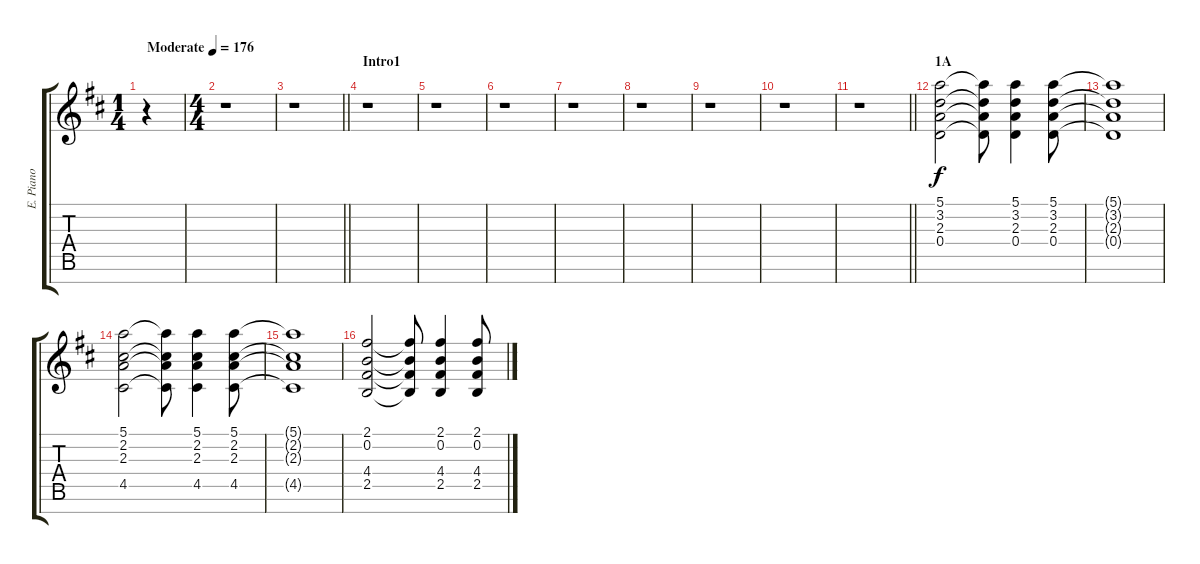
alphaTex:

\track ("E. Piano" "E. Piano") {instrument acousticgrandpiano}
\staff {score tabs}
\tuning (E5 B4 G4 D4 A3 E3 B2) {hide}
\ts (1 4)
\tempo (176 "Moderate")
\clef g2
\ks d
r.4{dy f instrument acousticgrandpiano} |
\ts (4 4)
r.1 |
\barLineRight lightlight
r.1 |
\section ("" "Intro1")
r.1 |
r.1 |
r.1 |
r.1 |
r.1 |
r.1 |
r.1 |
\barLineRight lightlight
r.1 |
\section ("" "1A")
(5.1 3.2 2.3 0.4).2 (5.1{t} 3.2{t} 2.3{t} 0.4{t}).8 (5.1 3.2 2.3 0.4).4 (5.1 3.2 2.3 0.4).8 |
(5.1{t} 3.2{t} 2.3{t} 0.4{t}).1 |
(5.1 2.2 2.3 4.5).2 (5.1{t} 2.2{t} 2.3{t} 4.5{t}).8 (5.1 2.2 2.3 4.5).4 (5.1 2.2 2.3 4.5).8 |
(5.1{t} 2.2{t} 2.3{t} 4.5{t}).1 |
(2.1 0.2 4.4 2.5).2 (2.1{t} 0.2{t} 4.4{t} 2.5{t}).8 (2.1 0.2 4.4 2.5).4 (2.1 0.2 4.4 2.5).8
